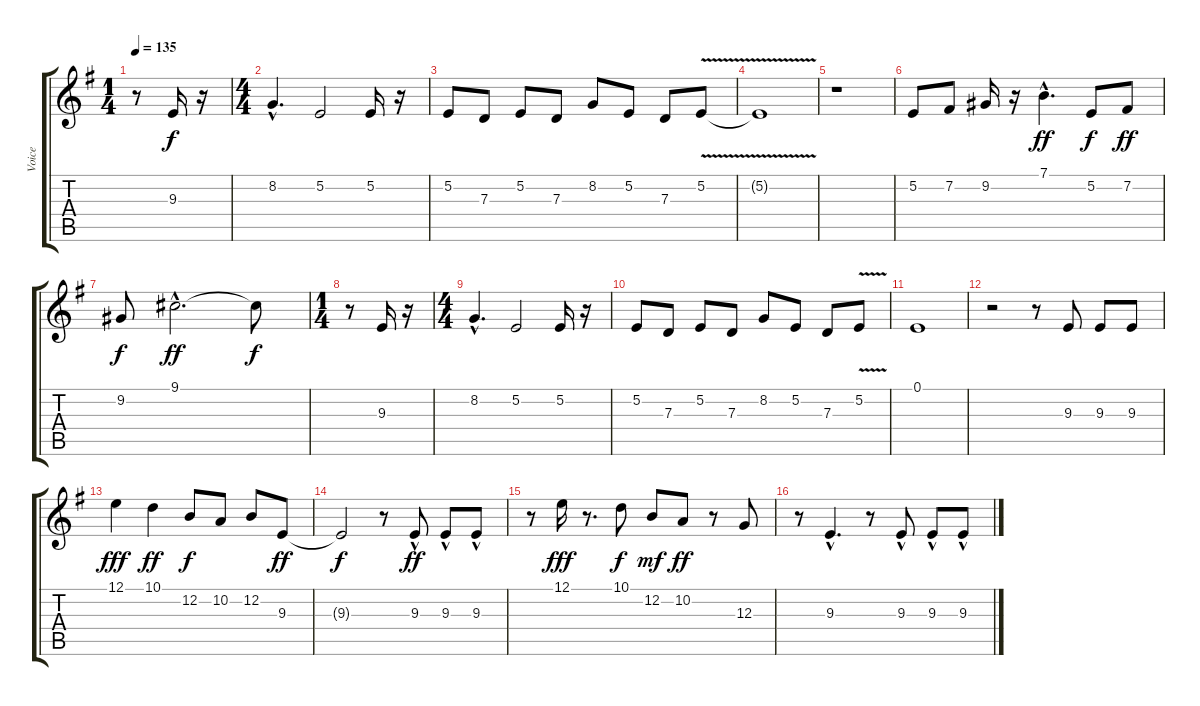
\track ("Voice" "Voice") {instrument flute}
\staff {score tabs}
\tuning (E4 B3 G3 D3 A2 E2) {hide}
\ts (1 4)
\tempo 135
\clef g2
\ks g
r.8{dy f} 9.3.16 r.16 |
\ts (4 4)
8.2{hac}.4{d} 5.2.2 5.2.16 r.16 |
5.2.8 7.3.8 5.2.8 7.3.8 8.2.8 5.2.8 7.3.8 5.2{v}.8 |
5.2{t}.1 |
r.1 |
5.2.8 7.2.8 9.2.16 r.16 7.1{hac}.4{d dy ff} 5.2.8{dy f} 7.2.8{dy ff} |
9.2.8{dy f} 9.1{hac}.2{d dy ff} 9.1{t}.8{dy f} |
\ts (1 4)
r.8 9.3.16 r.16 |
\ts (4 4)
8.2{hac}.4{d} 5.2.2 5.2.16 r.16 |
5.2.8 7.3.8 5.2.8 7.3.8 8.2.8 5.2.8 7.3.8 5.2{v}.8 |
0.1.1 |
r.2 r.8 9.3.8 9.3.8 9.3.8 |
12.1.4{dy fff} 10.1.4{dy ff} 12.2.8{dy f} 10.2.8 12.2.8 9.3.8{dy ff} |
9.3{t}.2{dy f} r.8 9.3{hac}.8{dy ff} 9.3{hac}.8 9.3{hac}.8 |
r.8 12.1.16{dy fff} r.8{d} 10.1.8{dy f} 12.2.8{dy mf} 10.2.8{dy ff} r.8 12.3.8 |
r.8 9.3{hac}.4{d} r.8 9.3{hac}.8 9.3{hac}.8 9.3{hac}.8
